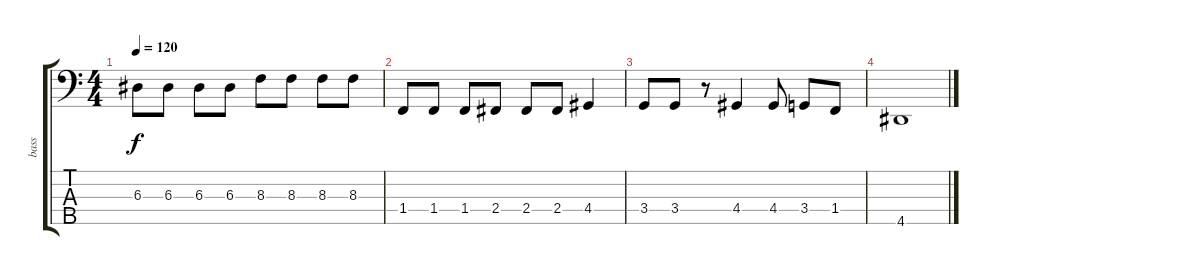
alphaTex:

\track ("bass" "bass") {instrument electricbassfinger}
\staff {score tabs}
\tuning (G2 D2 A1 E1 B0) {hide}
\ts (4 4)
\tempo 120
\clef f4
\ks c
6.3.8{dy f} 6.3.8 6.3.8 6.3.8 8.3.8 8.3.8 8.3.8 8.3.8 |
1.4.8 1.4.8 1.4.8 2.4.8 2.4.8 2.4.8 4.4.4 |
3.4.8 3.4.8 r.8 4.4.4 4.4.8 3.4.8 1.4.8 |
4.5.1
